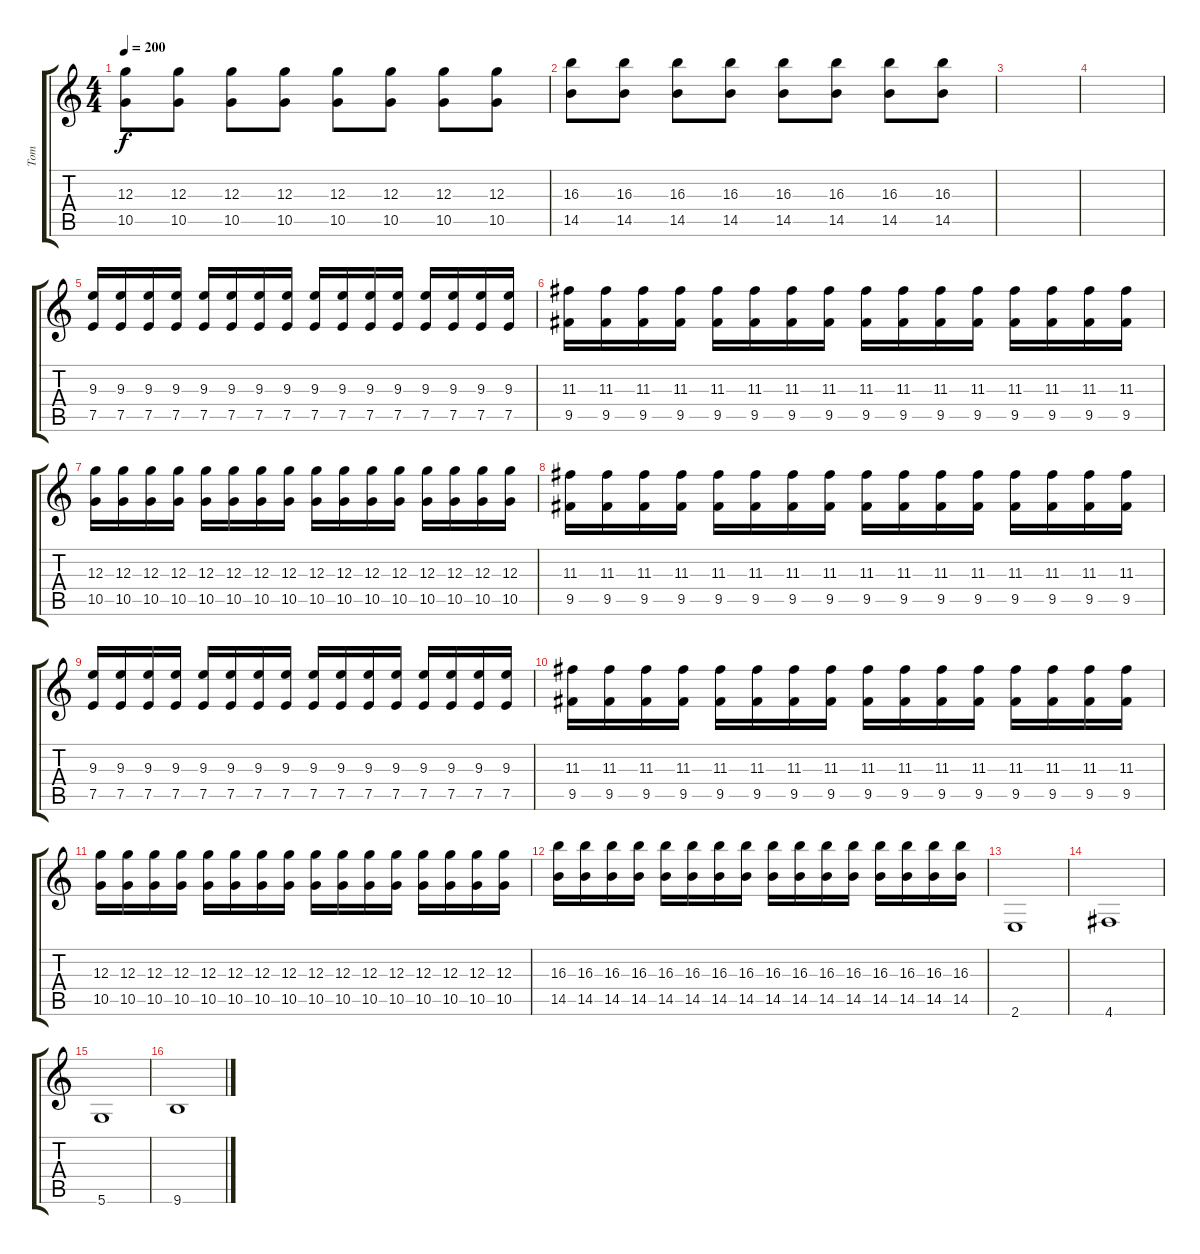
\track ("Tom" "Tom") {instrument overdrivenguitar}
\staff {score tabs}
\tuning (E4 B3 G3 D3 A2 D2) {hide}
\ts (4 4)
\tempo 200
\clef g2
\ks c
(12.3 10.5).8{dy f} (12.3 10.5).8 (12.3 10.5).8 (12.3 10.5).8 (12.3 10.5).8 (12.3 10.5).8 (12.3 10.5).8 (12.3 10.5).8 |
(16.3 14.5).8 (16.3 14.5).8 (16.3 14.5).8 (16.3 14.5).8 (16.3 14.5).8 (16.3 14.5).8 (16.3 14.5).8 (16.3 14.5).8 |
|
|
(9.3 7.5).16 (9.3 7.5).16 (9.3 7.5).16 (9.3 7.5).16 (9.3 7.5).16 (9.3 7.5).16 (9.3 7.5).16 (9.3 7.5).16 (9.3 7.5).16 (9.3 7.5).16 (9.3 7.5).16 (9.3 7.5).16 (9.3 7.5).16 (9.3 7.5).16 (9.3 7.5).16 (9.3 7.5).16 |
(11.3 9.5).16 (11.3 9.5).16 (11.3 9.5).16 (11.3 9.5).16 (11.3 9.5).16 (11.3 9.5).16 (11.3 9.5).16 (11.3 9.5).16 (11.3 9.5).16 (11.3 9.5).16 (11.3 9.5).16 (11.3 9.5).16 (11.3 9.5).16 (11.3 9.5).16 (11.3 9.5).16 (11.3 9.5).16 |
(12.3 10.5).16 (12.3 10.5).16 (12.3 10.5).16 (12.3 10.5).16 (12.3 10.5).16 (12.3 10.5).16 (12.3 10.5).16 (12.3 10.5).16 (12.3 10.5).16 (12.3 10.5).16 (12.3 10.5).16 (12.3 10.5).16 (12.3 10.5).16 (12.3 10.5).16 (12.3 10.5).16 (12.3 10.5).16 |
(11.3 9.5).16 (11.3 9.5).16 (11.3 9.5).16 (11.3 9.5).16 (11.3 9.5).16 (11.3 9.5).16 (11.3 9.5).16 (11.3 9.5).16 (11.3 9.5).16 (11.3 9.5).16 (11.3 9.5).16 (11.3 9.5).16 (11.3 9.5).16 (11.3 9.5).16 (11.3 9.5).16 (11.3 9.5).16 |
(9.3 7.5).16 (9.3 7.5).16 (9.3 7.5).16 (9.3 7.5).16 (9.3 7.5).16 (9.3 7.5).16 (9.3 7.5).16 (9.3 7.5).16 (9.3 7.5).16 (9.3 7.5).16 (9.3 7.5).16 (9.3 7.5).16 (9.3 7.5).16 (9.3 7.5).16 (9.3 7.5).16 (9.3 7.5).16 |
(11.3 9.5).16 (11.3 9.5).16 (11.3 9.5).16 (11.3 9.5).16 (11.3 9.5).16 (11.3 9.5).16 (11.3 9.5).16 (11.3 9.5).16 (11.3 9.5).16 (11.3 9.5).16 (11.3 9.5).16 (11.3 9.5).16 (11.3 9.5).16 (11.3 9.5).16 (11.3 9.5).16 (11.3 9.5).16 |
(12.3 10.5).16 (12.3 10.5).16 (12.3 10.5).16 (12.3 10.5).16 (12.3 10.5).16 (12.3 10.5).16 (12.3 10.5).16 (12.3 10.5).16 (12.3 10.5).16 (12.3 10.5).16 (12.3 10.5).16 (12.3 10.5).16 (12.3 10.5).16 (12.3 10.5).16 (12.3 10.5).16 (12.3 10.5).16 |
(16.3 14.5).16 (16.3 14.5).16 (16.3 14.5).16 (16.3 14.5).16 (16.3 14.5).16 (16.3 14.5).16 (16.3 14.5).16 (16.3 14.5).16 (16.3 14.5).16 (16.3 14.5).16 (16.3 14.5).16 (16.3 14.5).16 (16.3 14.5).16 (16.3 14.5).16 (16.3 14.5).16 (16.3 14.5).16 |
2.6.1 |
4.6.1 |
5.6.1 |
9.6.1
